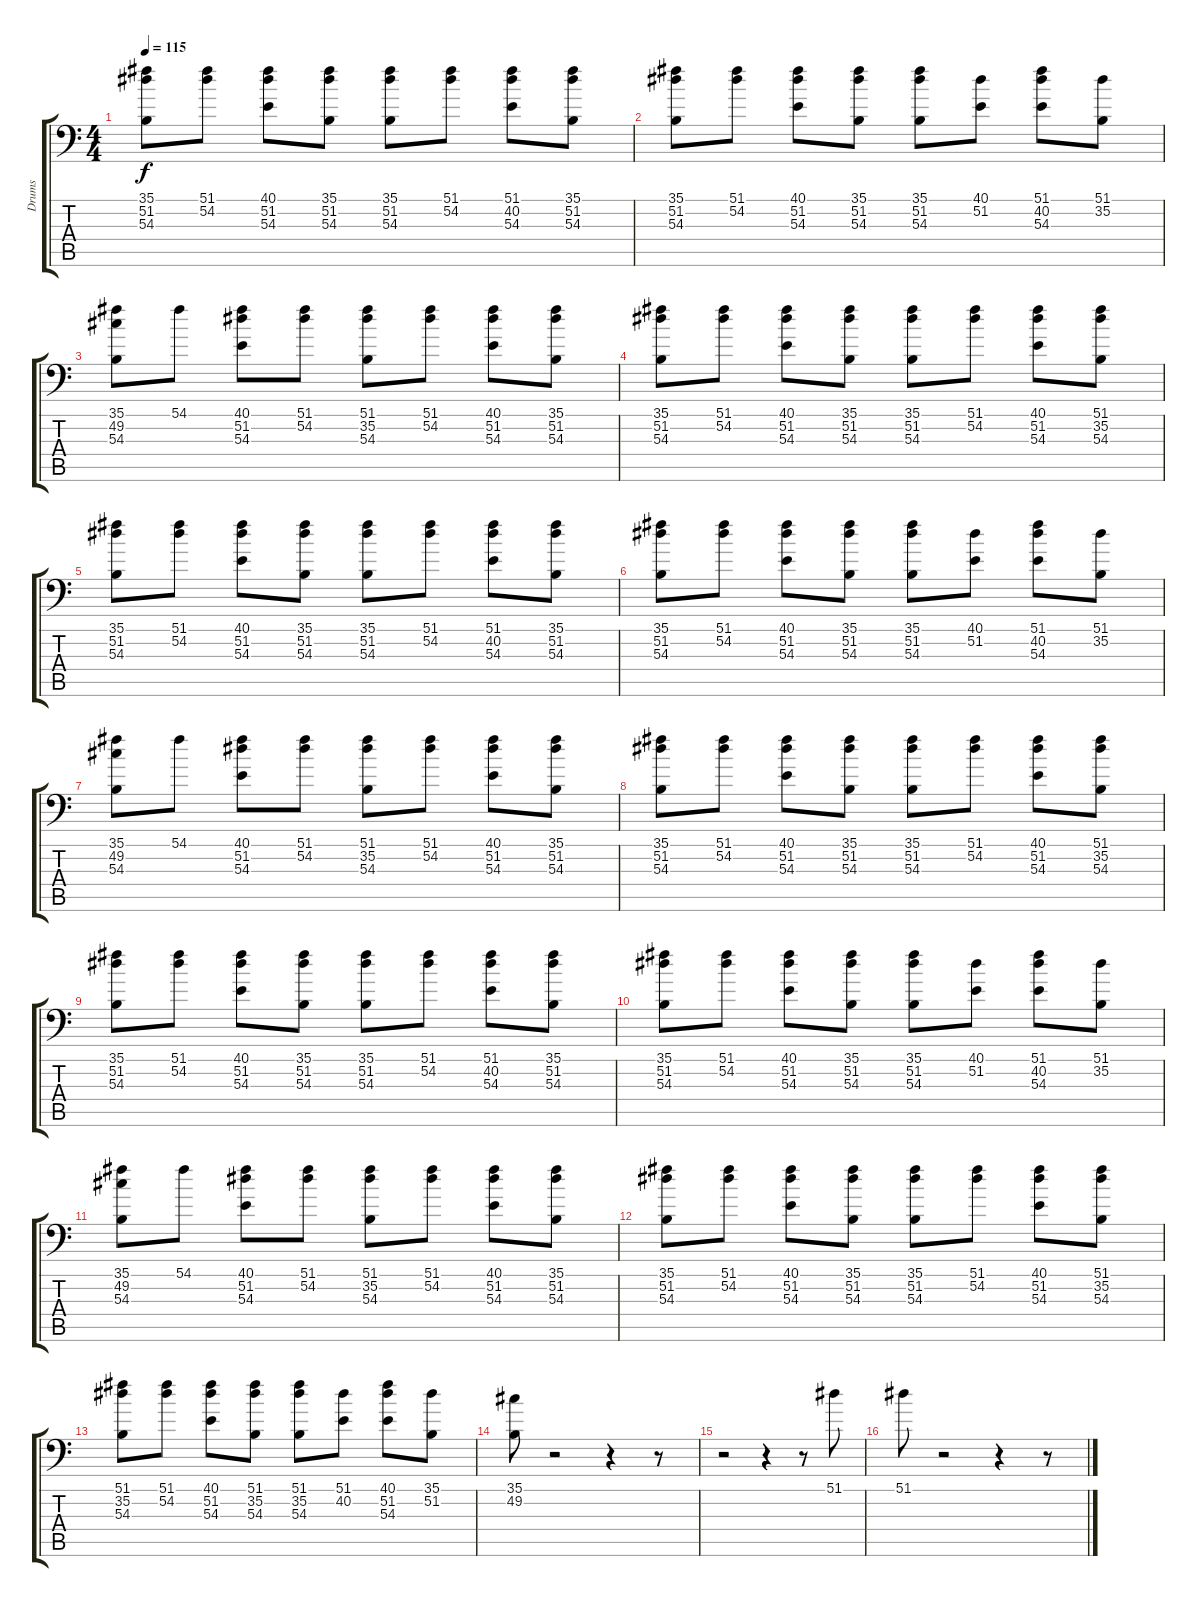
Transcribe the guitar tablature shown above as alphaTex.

\track ("Drums" "Drums") {instrument acousticgrandpiano}
\staff {score tabs}
\tuning (C-1 C-1 C-1 C-1 C-1 C-1) {hide}
\ts (4 4)
\tempo 115
\clef f4
\ks c
(35.1 51.2 54.3).8{dy f} (51.1 54.2).8 (40.1 51.2 54.3).8 (35.1 51.2 54.3).8 (35.1 51.2 54.3).8 (51.1 54.2).8 (51.1 40.2 54.3).8 (35.1 51.2 54.3).8 |
(35.1 51.2 54.3).8 (51.1 54.2).8 (40.1 51.2 54.3).8 (35.1 51.2 54.3).8 (35.1 51.2 54.3).8 (40.1 51.2).8 (51.1 40.2 54.3).8 (51.1 35.2).8 |
(35.1 49.2 54.3).8 54.1.8 (40.1 51.2 54.3).8 (51.1 54.2).8 (51.1 35.2 54.3).8 (51.1 54.2).8 (40.1 51.2 54.3).8 (35.1 51.2 54.3).8 |
(35.1 51.2 54.3).8 (51.1 54.2).8 (40.1 51.2 54.3).8 (35.1 51.2 54.3).8 (35.1 51.2 54.3).8 (51.1 54.2).8 (40.1 51.2 54.3).8 (51.1 35.2 54.3).8 |
(35.1 51.2 54.3).8 (51.1 54.2).8 (40.1 51.2 54.3).8 (35.1 51.2 54.3).8 (35.1 51.2 54.3).8 (51.1 54.2).8 (51.1 40.2 54.3).8 (35.1 51.2 54.3).8 |
(35.1 51.2 54.3).8 (51.1 54.2).8 (40.1 51.2 54.3).8 (35.1 51.2 54.3).8 (35.1 51.2 54.3).8 (40.1 51.2).8 (51.1 40.2 54.3).8 (51.1 35.2).8 |
(35.1 49.2 54.3).8 54.1.8 (40.1 51.2 54.3).8 (51.1 54.2).8 (51.1 35.2 54.3).8 (51.1 54.2).8 (40.1 51.2 54.3).8 (35.1 51.2 54.3).8 |
(35.1 51.2 54.3).8 (51.1 54.2).8 (40.1 51.2 54.3).8 (35.1 51.2 54.3).8 (35.1 51.2 54.3).8 (51.1 54.2).8 (40.1 51.2 54.3).8 (51.1 35.2 54.3).8 |
(35.1 51.2 54.3).8 (51.1 54.2).8 (40.1 51.2 54.3).8 (35.1 51.2 54.3).8 (35.1 51.2 54.3).8 (51.1 54.2).8 (51.1 40.2 54.3).8 (35.1 51.2 54.3).8 |
(35.1 51.2 54.3).8 (51.1 54.2).8 (40.1 51.2 54.3).8 (35.1 51.2 54.3).8 (35.1 51.2 54.3).8 (40.1 51.2).8 (51.1 40.2 54.3).8 (51.1 35.2).8 |
(35.1 49.2 54.3).8 54.1.8 (40.1 51.2 54.3).8 (51.1 54.2).8 (51.1 35.2 54.3).8 (51.1 54.2).8 (40.1 51.2 54.3).8 (35.1 51.2 54.3).8 |
(35.1 51.2 54.3).8 (51.1 54.2).8 (40.1 51.2 54.3).8 (35.1 51.2 54.3).8 (35.1 51.2 54.3).8 (51.1 54.2).8 (40.1 51.2 54.3).8 (51.1 35.2 54.3).8 |
(51.1 35.2 54.3).8 (51.1 54.2).8 (40.1 51.2 54.3).8 (51.1 35.2 54.3).8 (51.1 35.2 54.3).8 (51.1 40.2).8 (40.1 51.2 54.3).8 (35.1 51.2).8 |
(35.1 49.2).8 r.2 r.4 r.8 |
r.2 r.4 r.8 51.1.8 |
51.1.8 r.2 r.4 r.8
